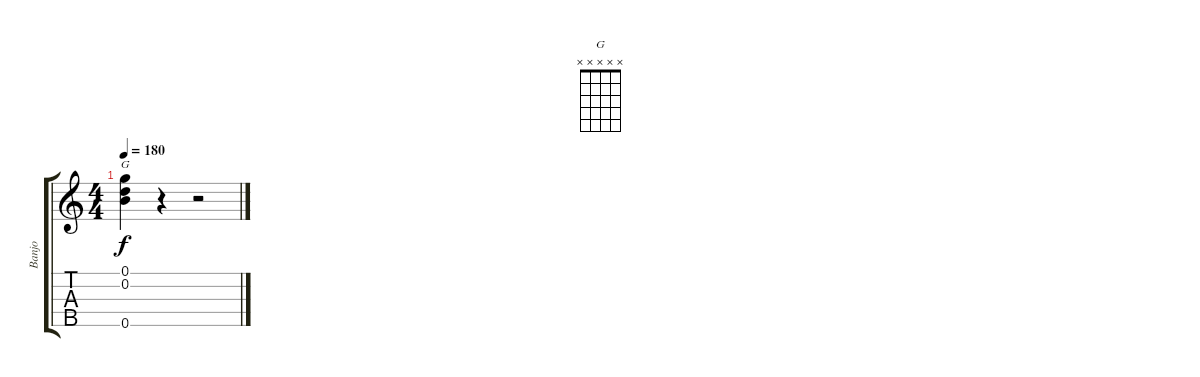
\track ("Banjo" "Banjo") {instrument banjo}
\staff {score tabs}
\tuning (D4 B3 G3 D3 G4) {hide}
\displaytranspose 12
\chord ("G" x x x x x) {firstfret 0}
\ts (4 4)
\tempo 180
\clef g2
\ks c
(0.1 0.2 0.5).4{ch "G" dy f} r.4 r.2
